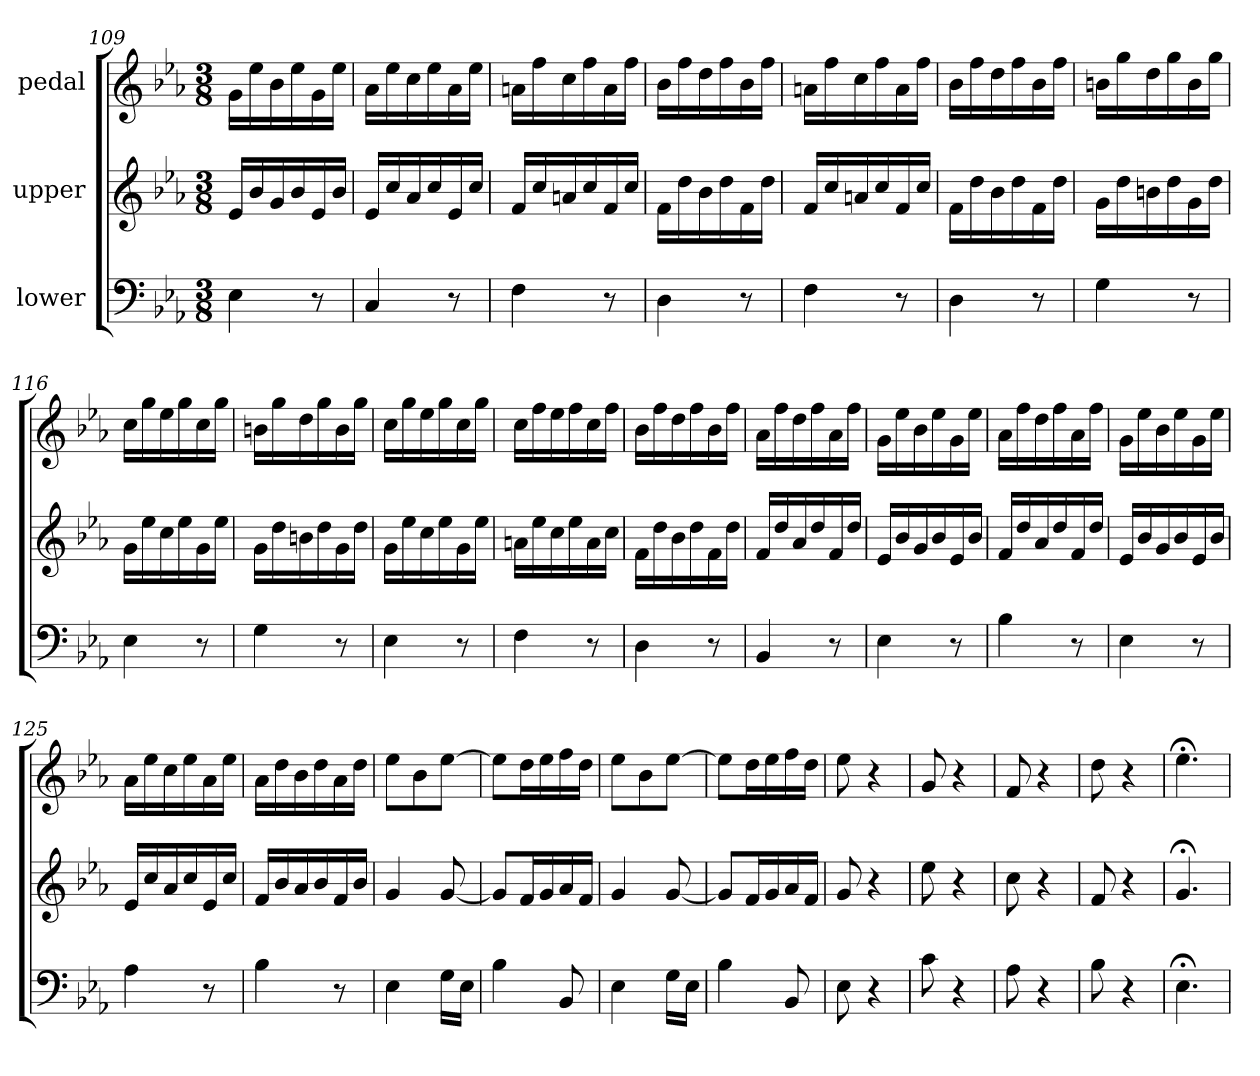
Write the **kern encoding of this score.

**kern	**kern	**kern
*part3	*part2	*part1
*staff3	*staff2	*staff1
*I"lower	*I"upper	*I"pedal
*clefF4	*clefG2	*clefG2
*k[b-e-a-]	*k[b-e-a-]	*k[b-e-a-]
*E-:	*E-:	*E-:
*M3/8	*M3/8	*M3/8
=109	=109	=109
4E-\	16e-/LL	16g\LL
.	16b-/	16ee-\
.	16g/	16b-\
.	16b-/	16ee-\
8r	16e-/	16g\
.	16b-/JJ	16ee-\JJ
=110	=110	=110
4C/	16e-/LL	16a-\LL
.	16cc/	16ee-\
.	16a-/	16cc\
.	16cc/	16ee-\
8r	16e-/	16a-\
.	16cc/JJ	16ee-\JJ
=111	=111	=111
4F\	16f/LL	16an\LL
.	16cc/	16ff\
.	16an/	16cc\
.	16cc/	16ff\
8r	16f/	16a\
.	16cc/JJ	16ff\JJ
!!LO:LB:g=z
=112	=112	=112
4D\	16f\LL	16b-\LL
.	16dd\	16ff\
.	16b-\	16dd\
.	16dd\	16ff\
8r	16f\	16b-\
.	16dd\JJ	16ff\JJ
=113	=113	=113
4F\	16f/LL	16an\LL
.	16cc/	16ff\
.	16an/	16cc\
.	16cc/	16ff\
8r	16f/	16a\
.	16cc/JJ	16ff\JJ
=114	=114	=114
4D\	16f\LL	16b-\LL
.	16dd\	16ff\
.	16b-\	16dd\
.	16dd\	16ff\
8r	16f\	16b-\
.	16dd\JJ	16ff\JJ
=115	=115	=115
4G\	16g\LL	16bn\LL
.	16dd\	16gg\
.	16bn\	16dd\
.	16dd\	16gg\
8r	16g\	16b\
.	16dd\JJ	16gg\JJ
=116	=116	=116
4E-\	16g\LL	16cc\LL
.	16ee-\	16gg\
.	16cc\	16ee-\
.	16ee-\	16gg\
8r	16g\	16cc\
.	16ee-\JJ	16gg\JJ
=117	=117	=117
4G\	16g\LL	16bn\LL
.	16dd\	16gg\
.	16bn\	16dd\
.	16dd\	16gg\
8r	16g\	16b\
.	16dd\JJ	16gg\JJ
!!LO:LB:g=z
=118	=118	=118
4E-\	16g\LL	16cc\LL
.	16ee-\	16gg\
.	16cc\	16ee-\
.	16ee-\	16gg\
8r	16g\	16cc\
.	16ee-\JJ	16gg\JJ
=119	=119	=119
4F\	16an\LL	16cc\LL
.	16ee-\	16ff\
.	16cc\	16ee-\
.	16ee-\	16ff\
8r	16a\	16cc\
.	16cc\JJ	16ff\JJ
=120	=120	=120
4D\	16f\LL	16b-\LL
.	16dd\	16ff\
.	16b-\	16dd\
.	16dd\	16ff\
8r	16f\	16b-\
.	16dd\JJ	16ff\JJ
=121	=121	=121
4BB-/	16f/LL	16a-\LL
.	16dd/	16ff\
.	16a-/	16dd\
.	16dd/	16ff\
8r	16f/	16a-\
.	16dd/JJ	16ff\JJ
=122	=122	=122
4E-\	16e-/LL	16g\LL
.	16b-/	16ee-\
.	16g/	16b-\
.	16b-/	16ee-\
8r	16e-/	16g\
.	16b-/JJ	16ee-\JJ
=123	=123	=123
4B-\	16f/LL	16a-\LL
.	16dd/	16ff\
.	16a-/	16dd\
.	16dd/	16ff\
8r	16f/	16a-\
.	16dd/JJ	16ff\JJ
!!LO:PB:g=z
=124	=124	=124
4E-\	16e-/LL	16g\LL
.	16b-/	16ee-\
.	16g/	16b-\
.	16b-/	16ee-\
8r	16e-/	16g\
.	16b-/JJ	16ee-\JJ
=125	=125	=125
4A-\	16e-/LL	16a-\LL
.	16cc/	16ee-\
.	16a-/	16cc\
.	16cc/	16ee-\
8r	16e-/	16a-\
.	16cc/JJ	16ee-\JJ
=126	=126	=126
4B-\	16f/LL	16a-\LL
.	16b-/	16dd\
.	16a-/	16b-\
.	16b-/	16dd\
8r	16f/	16a-\
.	16b-/JJ	16dd\JJ
=127	=127	=127
4E-\	4g/	8ee-\L
.	.	8b-\
16G\LL	[8g/	[8ee-\J
16E-\JJ	.	.
=128	=128	=128
4B-\	8g/L]	8ee-\L]
.	16f/L	16dd\L
.	16g/	16ee-\
8BB-/	16a-/	16ff\
.	16f/JJ	16dd\JJ
=129	=129	=129
4E-\	4g/	8ee-\L
.	.	8b-\
16G\LL	[8g/	[8ee-\J
16E-\JJ	.	.
=130	=130	=130
4B-\	8g/L]	8ee-\L]
.	16f/L	16dd\L
.	16g/	16ee-\
8BB-/	16a-/	16ff\
.	16f/JJ	16dd\JJ
=131	=131	=131
8E-\	8g/	8ee-\
4r	4r	4r
!!LO:LB:g=z
=132	=132	=132
8c\	8ee-\	8g/
4r	4r	4r
=133	=133	=133
8A-\	8cc\	8f/
4r	4r	4r
=134	=134	=134
8B-\	8f/	8dd\
4r	4r	4r
=135	=135	=135
4.E-;<\	4.g;</	4.ee-;<\
=	=	=
*-	*-	*-
